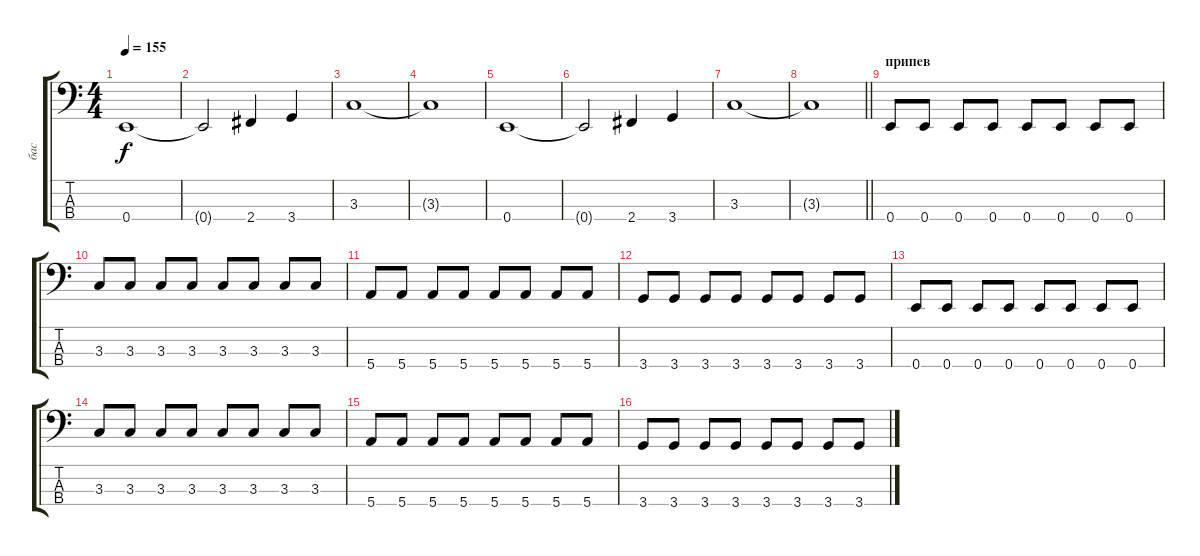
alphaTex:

\track ("бас" "бас") {instrument electricbassfinger}
\staff {score tabs}
\tuning (G2 D2 A1 E1) {hide}
\ts (4 4)
\tempo 155
\clef f4
\ks c
0.4.1{dy f} |
0.4{t}.2 2.4.4 3.4.4 |
3.3.1 |
3.3{t}.1 |
0.4.1 |
0.4{t}.2 2.4.4 3.4.4 |
3.3.1 |
\barLineRight lightlight
3.3{t}.1 |
\section ("" "припев")
0.4.8 0.4.8 0.4.8 0.4.8 0.4.8 0.4.8 0.4.8 0.4.8 |
3.3.8 3.3.8 3.3.8 3.3.8 3.3.8 3.3.8 3.3.8 3.3.8 |
5.4.8 5.4.8 5.4.8 5.4.8 5.4.8 5.4.8 5.4.8 5.4.8 |
3.4.8 3.4.8 3.4.8 3.4.8 3.4.8 3.4.8 3.4.8 3.4.8 |
0.4.8 0.4.8 0.4.8 0.4.8 0.4.8 0.4.8 0.4.8 0.4.8 |
3.3.8 3.3.8 3.3.8 3.3.8 3.3.8 3.3.8 3.3.8 3.3.8 |
5.4.8 5.4.8 5.4.8 5.4.8 5.4.8 5.4.8 5.4.8 5.4.8 |
3.4.8 3.4.8 3.4.8 3.4.8 3.4.8 3.4.8 3.4.8 3.4.8
